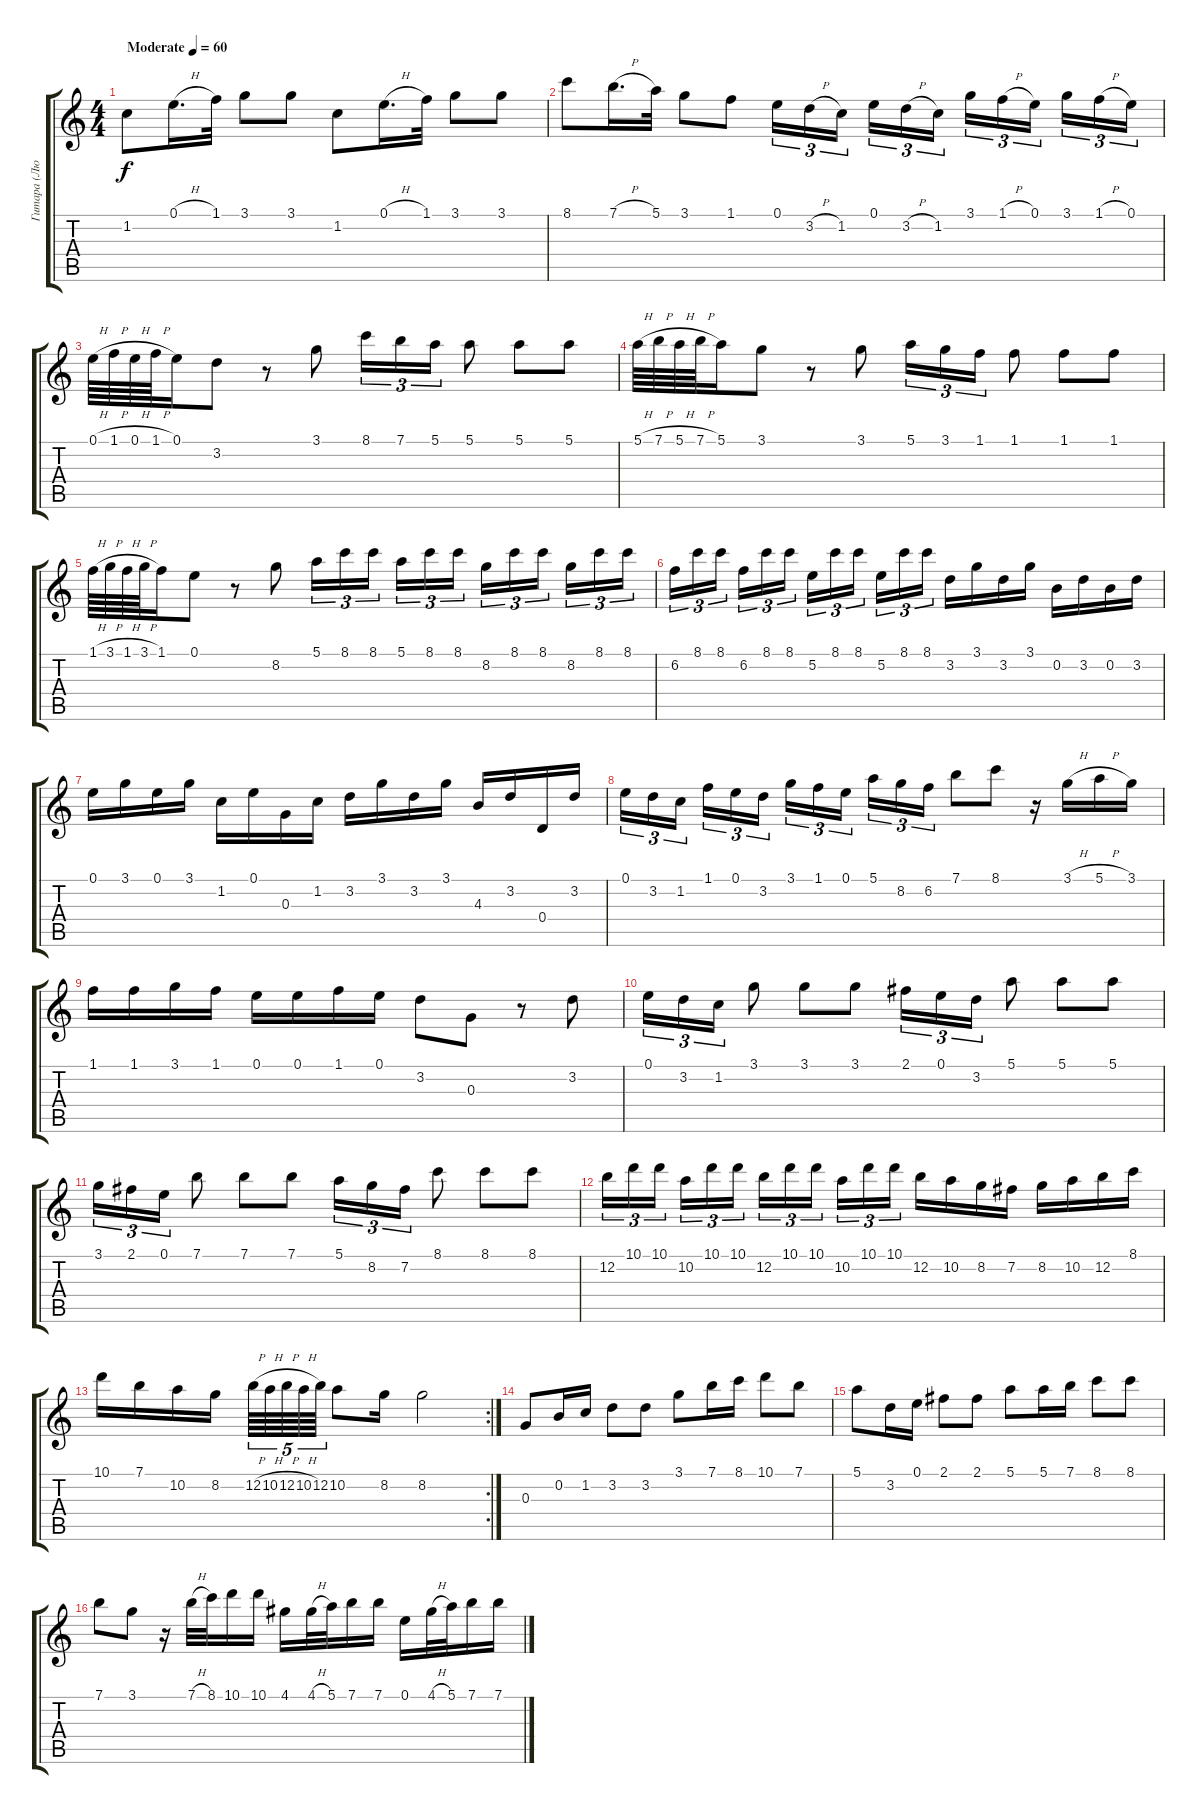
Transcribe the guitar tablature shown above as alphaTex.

\track ("Гитара (Лютня)" "Гитара (Лю") {instrument acousticguitarnylon}
\staff {score tabs}
\tuning (E4 B3 G3 D3 A2 E2) {hide}
\ts (4 4)
\tempo (60 "Moderate")
\clef g2
\ks c
1.2.8{dy f instrument acousticguitarnylon} 0.1{h}.16{d} 1.1.32 3.1.8 3.1.8 1.2.8 0.1{h}.16{d} 1.1.32 3.1.8 3.1.8 |
8.1.8 7.1{h}.16{d} 5.1.32 3.1.8 1.1.8 0.1.16{tu (3 2)} 3.2{h}.16{tu (3 2)} 1.2.16{tu (3 2) beam splitsecondary} 0.1.16{tu (3 2)} 3.2{h}.16{tu (3 2)} 1.2.16{tu (3 2)} 3.1.16{tu (3 2)} 1.1{h}.16{tu (3 2)} 0.1.16{tu (3 2) beam splitsecondary} 3.1.16{tu (3 2)} 1.1{h}.16{tu (3 2)} 0.1.16{tu (3 2)} |
0.1{h}.64 1.1{h}.64 0.1{h}.64 1.1{h}.64 0.1.16 3.2.8 r.8 3.1.8 8.1.16{tu (3 2)} 7.1.16{tu (3 2)} 5.1.16{tu (3 2)} 5.1.8 5.1.8 5.1.8 |
5.1{h}.64 7.1{h}.64 5.1{h}.64 7.1{h}.64 5.1.16 3.1.8 r.8 3.1.8 5.1.16{tu (3 2)} 3.1.16{tu (3 2)} 1.1.16{tu (3 2)} 1.1.8 1.1.8 1.1.8 |
1.1{h}.64 3.1{h}.64 1.1{h}.64 3.1{h}.64 1.1.16 0.1.8 r.8 8.2.8 5.1.16{tu (3 2)} 8.1.16{tu (3 2)} 8.1.16{tu (3 2) beam splitsecondary} 5.1.16{tu (3 2)} 8.1.16{tu (3 2)} 8.1.16{tu (3 2)} 8.2.16{tu (3 2)} 8.1.16{tu (3 2)} 8.1.16{tu (3 2) beam splitsecondary} 8.2.16{tu (3 2)} 8.1.16{tu (3 2)} 8.1.16{tu (3 2)} |
6.2.16{tu (3 2)} 8.1.16{tu (3 2)} 8.1.16{tu (3 2) beam splitsecondary} 6.2.16{tu (3 2)} 8.1.16{tu (3 2)} 8.1.16{tu (3 2)} 5.2.16{tu (3 2)} 8.1.16{tu (3 2)} 8.1.16{tu (3 2) beam splitsecondary} 5.2.16{tu (3 2)} 8.1.16{tu (3 2)} 8.1.16{tu (3 2)} 3.2.16 3.1.16 3.2.16 3.1.16 0.2.16 3.2.16 0.2.16 3.2.16 |
0.1.16 3.1.16 0.1.16 3.1.16 1.2.16 0.1.16 0.3.16 1.2.16 3.2.16 3.1.16 3.2.16 3.1.16 4.3.16 3.2.16 0.4.16 3.2.16 |
0.1.16{tu (3 2)} 3.2.16{tu (3 2)} 1.2.16{tu (3 2) beam splitsecondary} 1.1.16{tu (3 2)} 0.1.16{tu (3 2)} 3.2.16{tu (3 2)} 3.1.16{tu (3 2)} 1.1.16{tu (3 2)} 0.1.16{tu (3 2) beam splitsecondary} 5.1.16{tu (3 2)} 8.2.16{tu (3 2)} 6.2.16{tu (3 2)} 7.1.8 8.1.8 r.16 3.1{h}.16 5.1{h}.16 3.1.16 |
1.1.16 1.1.16 3.1.16 1.1.16 0.1.16 0.1.16 1.1.16 0.1.16 3.2.8 0.3.8 r.8 3.2.8 |
0.1.16{tu (3 2)} 3.2.16{tu (3 2)} 1.2.16{tu (3 2)} 3.1.8 3.1.8 3.1.8 2.1.16{tu (3 2)} 0.1.16{tu (3 2)} 3.2.16{tu (3 2)} 5.1.8 5.1.8 5.1.8 |
3.1.16{tu (3 2)} 2.1.16{tu (3 2)} 0.1.16{tu (3 2)} 7.1.8 7.1.8 7.1.8 5.1.16{tu (3 2)} 8.2.16{tu (3 2)} 7.2.16{tu (3 2)} 8.1.8 8.1.8 8.1.8 |
12.2.16{tu (3 2)} 10.1.16{tu (3 2)} 10.1.16{tu (3 2) beam splitsecondary} 10.2.16{tu (3 2)} 10.1.16{tu (3 2)} 10.1.16{tu (3 2)} 12.2.16{tu (3 2)} 10.1.16{tu (3 2)} 10.1.16{tu (3 2) beam splitsecondary} 10.2.16{tu (3 2)} 10.1.16{tu (3 2)} 10.1.16{tu (3 2)} 12.2.16 10.2.16 8.2.16 7.2.16 8.2.16 10.2.16 12.2.16 8.1.16 |
\rc 2
10.1.16 7.1.16 10.2.16 8.2.16 12.2{h}.64{tu (5 4)} 10.2{h}.64{tu (5 4)} 12.2{h}.64{tu (5 4)} 10.2{h}.64{tu (5 4)} 12.2.64{tu (5 4)} 10.2.8 8.2.16 8.2.2 |
0.3.8 0.2.16 1.2.16 3.2.8 3.2.8 3.1.8 7.1.16 8.1.16 10.1.8 7.1.8 |
5.1.8 3.2.16 0.1.16 2.1.8 2.1.8 5.1.8 5.1.16 7.1.16 8.1.8 8.1.8 |
7.1.8 3.1.8 r.16 7.1{h}.32 8.1.32 10.1.16 10.1.16 4.1.16 4.1{h}.32 5.1.32 7.1.16 7.1.16 0.1.16 4.1{h}.32 5.1.32 7.1.16 7.1.16
